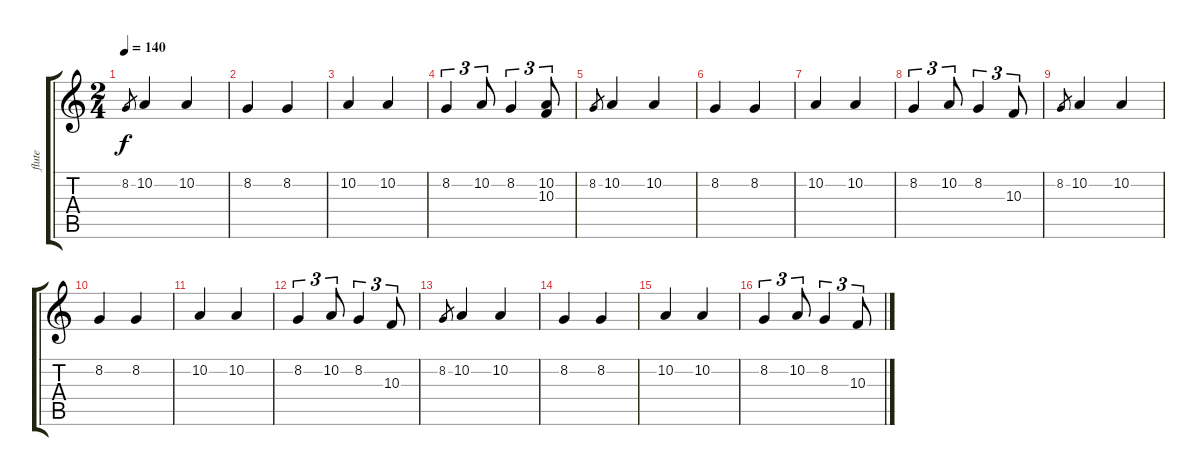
\track ("flute" "flute") {instrument piccolo}
\staff {score tabs}
\tuning (E4 B3 G3 D3 A2 E2) {hide}
\ts (2 4)
\tempo 140
\clef g2
\ks c
8.2.8{gr dy f instrument piccolo} 10.2.4 10.2.4 |
8.2.4 8.2.4 |
10.2.4 10.2.4 |
8.2.4{tu (3 2)} 10.2.8{tu (3 2)} 8.2.4{tu (3 2)} (10.2 10.3).8{tu (3 2)} |
8.2.8{gr} 10.2.4 10.2.4 |
8.2.4 8.2.4 |
10.2.4 10.2.4 |
8.2.4{tu (3 2)} 10.2.8{tu (3 2)} 8.2.4{tu (3 2)} 10.3.8{tu (3 2)} |
8.2.8{gr} 10.2.4 10.2.4 |
8.2.4 8.2.4 |
10.2.4 10.2.4 |
8.2.4{tu (3 2)} 10.2.8{tu (3 2)} 8.2.4{tu (3 2)} 10.3.8{tu (3 2)} |
8.2.8{gr} 10.2.4 10.2.4 |
8.2.4 8.2.4 |
10.2.4 10.2.4 |
8.2.4{tu (3 2)} 10.2.8{tu (3 2)} 8.2.4{tu (3 2)} 10.3.8{tu (3 2)}
